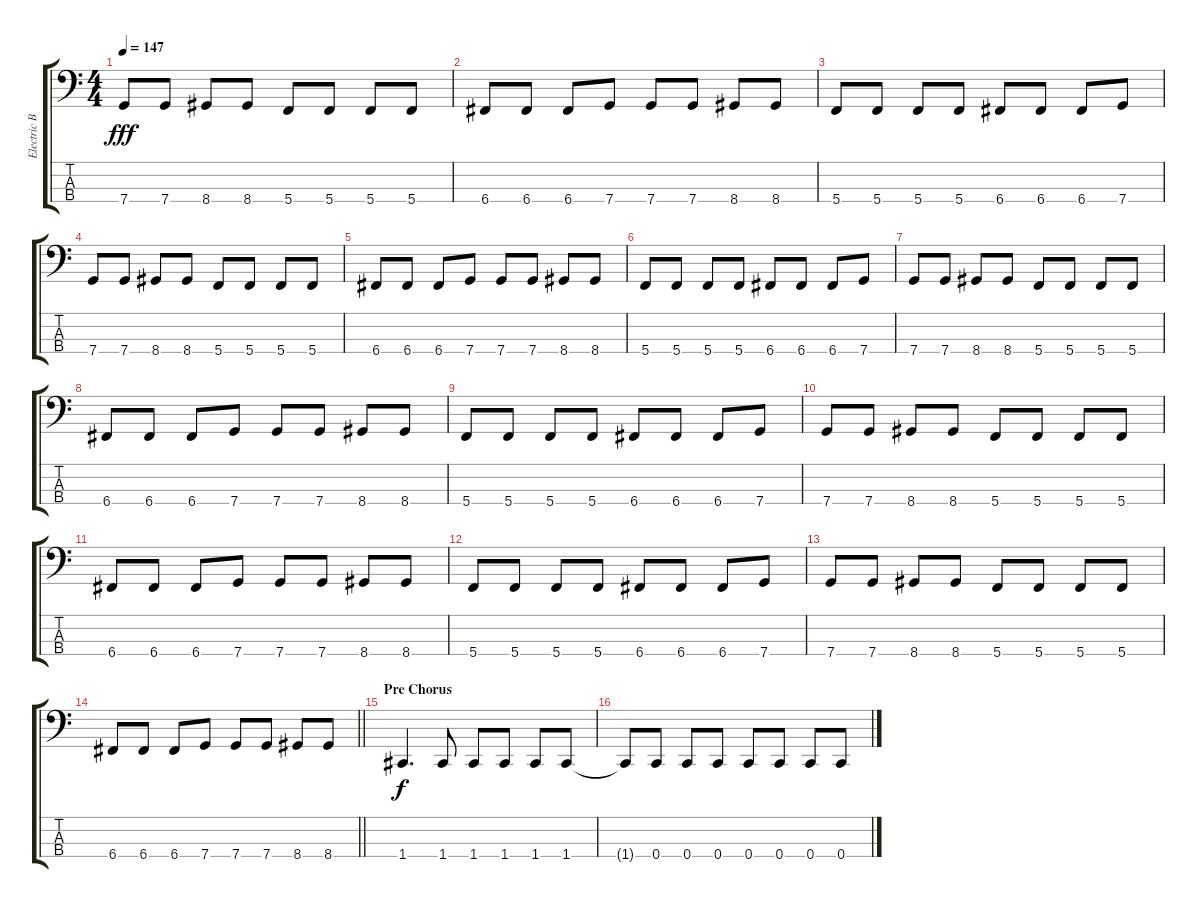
\track ("Electric Bass [Moyer]" "Electric B") {instrument electricbassfinger}
\staff {score tabs}
\tuning (G2 C2 G1 C1) {hide}
\ts (4 4)
\tempo 147
\clef f4
\ks c
7.4.8{dy fff} 7.4.8 8.4.8 8.4.8 5.4.8 5.4.8 5.4.8 5.4.8 |
6.4.8 6.4.8 6.4.8 7.4.8 7.4.8 7.4.8 8.4.8 8.4.8 |
5.4.8 5.4.8 5.4.8 5.4.8 6.4.8 6.4.8 6.4.8 7.4.8 |
7.4.8 7.4.8 8.4.8 8.4.8 5.4.8 5.4.8 5.4.8 5.4.8 |
6.4.8 6.4.8 6.4.8 7.4.8 7.4.8 7.4.8 8.4.8 8.4.8 |
5.4.8 5.4.8 5.4.8 5.4.8 6.4.8 6.4.8 6.4.8 7.4.8 |
7.4.8 7.4.8 8.4.8 8.4.8 5.4.8 5.4.8 5.4.8 5.4.8 |
6.4.8 6.4.8 6.4.8 7.4.8 7.4.8 7.4.8 8.4.8 8.4.8 |
5.4.8 5.4.8 5.4.8 5.4.8 6.4.8 6.4.8 6.4.8 7.4.8 |
7.4.8 7.4.8 8.4.8 8.4.8 5.4.8 5.4.8 5.4.8 5.4.8 |
6.4.8 6.4.8 6.4.8 7.4.8 7.4.8 7.4.8 8.4.8 8.4.8 |
5.4.8 5.4.8 5.4.8 5.4.8 6.4.8 6.4.8 6.4.8 7.4.8 |
7.4.8 7.4.8 8.4.8 8.4.8 5.4.8 5.4.8 5.4.8 5.4.8 |
\barLineRight lightlight
6.4.8 6.4.8 6.4.8 7.4.8 7.4.8 7.4.8 8.4.8 8.4.8 |
\section ("" "Pre Chorus")
1.4.4{d dy f} 1.4.8 1.4.8 1.4.8 1.4.8 1.4.8 |
1.4{t}.8 0.4.8 0.4.8 0.4.8 0.4.8 0.4.8 0.4.8 0.4.8
